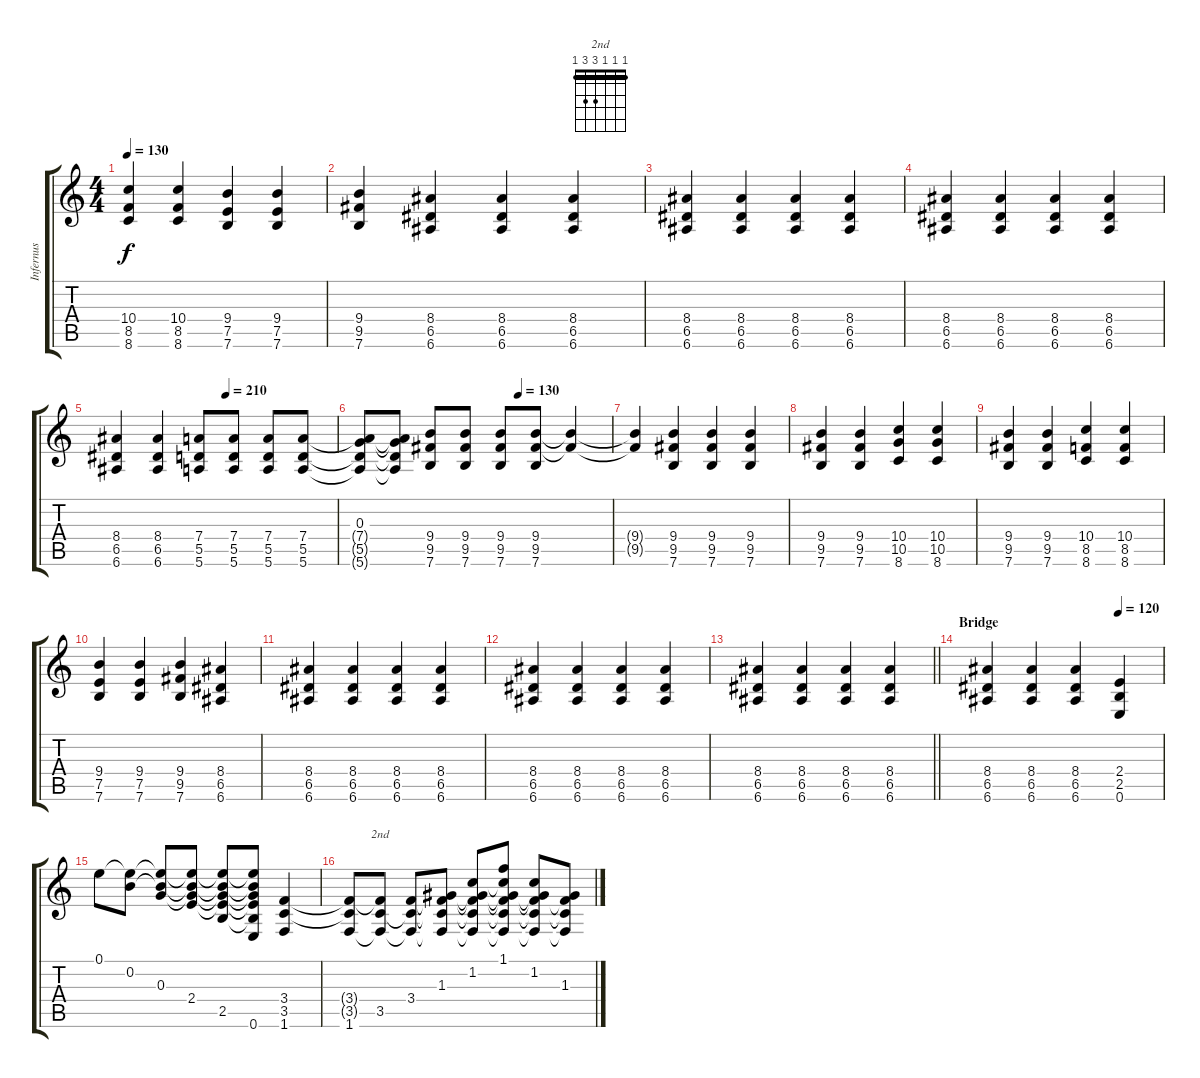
\track ("Infernus" "Infernus") {instrument distortionguitar}
\staff {score tabs}
\tuning (E4 B3 G3 D3 A2 E2) {hide}
\chord ("2nd" 1 1 1 3 3 1) {barre 1}
\ts (4 4)
\tempo 130
\clef g2
\ks c
(10.4 8.5 8.6).4{dy f} (10.4 8.5 8.6).4 (9.4 7.5 7.6).4 (9.4 7.5 7.6).4 |
(9.4 9.5 7.6).4 (8.4 6.5 6.6).4 (8.4 6.5 6.6).4 (8.4 6.5 6.6).4 |
(8.4 6.5 6.6).4 (8.4 6.5 6.6).4 (8.4 6.5 6.6).4 (8.4 6.5 6.6).4 |
(8.4 6.5 6.6).4 (8.4 6.5 6.6).4 (8.4 6.5 6.6).4 (8.4 6.5 6.6).4 |
\tempo (210 0.5)
(8.4 6.5 6.6).4 (8.4 6.5 6.6).4 (7.4 5.5 5.6).8 (7.4 5.5 5.6).8 (7.4 5.5 5.6).8 (7.4 5.5 5.6).8 |
\tempo (130 0.625)
(0.3 7.4{t} 5.5{t} 5.6{t}).8 (0.3{t} 7.4{t} 5.5{t} 5.6{t}).8 (9.4 9.5 7.6).8 (9.4 9.5 7.6).8 (9.4 9.5 7.6).8 (9.4 9.5 7.6).8 (9.4{t} 9.5{t}).4 |
(9.4{t} 9.5{t}).4 (9.4 9.5 7.6).4 (9.4 9.5 7.6).4 (9.4 9.5 7.6).4 |
(9.4 9.5 7.6).4 (9.4 9.5 7.6).4 (10.4 10.5 8.6).4 (10.4 10.5 8.6).4 |
(9.4 9.5 7.6).4 (9.4 9.5 7.6).4 (10.4 8.5 8.6).4 (10.4 8.5 8.6).4 |
(9.4 7.5 7.6).4 (9.4 7.5 7.6).4 (9.4 9.5 7.6).4 (8.4 6.5 6.6).4 |
(8.4 6.5 6.6).4 (8.4 6.5 6.6).4 (8.4 6.5 6.6).4 (8.4 6.5 6.6).4 |
(8.4 6.5 6.6).4 (8.4 6.5 6.6).4 (8.4 6.5 6.6).4 (8.4 6.5 6.6).4 |
\barLineRight lightlight
(8.4 6.5 6.6).4 (8.4 6.5 6.6).4 (8.4 6.5 6.6).4 (8.4 6.5 6.6).4 |
\section ("" "Bridge")
\tempo (120 0.75)
(8.4 6.5 6.6).4 (8.4 6.5 6.6).4 (8.4 6.5 6.6).4 (2.4 2.5 0.6).4 |
0.1.8 (0.1{t} 0.2).8 (0.1{t} 0.2{t} 0.3).8 (0.1{t} 0.2{t} 0.3{t} 2.4).8 (0.1{t} 0.2{t} 0.3{t} 2.4{t} 2.5).8 (0.1{t} 0.2{t} 0.3{t} 2.4{t} 2.5{t} 0.6).8 (3.4 3.5 1.6).4 |
(3.4{t} 3.5{t} 1.6).8 (3.4{t} 3.5 1.6{t}).8{ch "2nd"} (3.4 3.5{t} 1.6{t}).8 (1.3 3.4{t} 3.5{t} 1.6{t}).8 (1.2 1.3{t} 3.4{t} 3.5{t} 1.6{t}).8 (1.1 1.2{t} 1.3{t} 3.4{t} 3.5{t} 1.6{t}).8 (1.2 1.3{t} 3.4{t} 3.5{t} 1.6{t}).8 (1.3 3.4{t} 3.5{t} 1.6{t}).8
